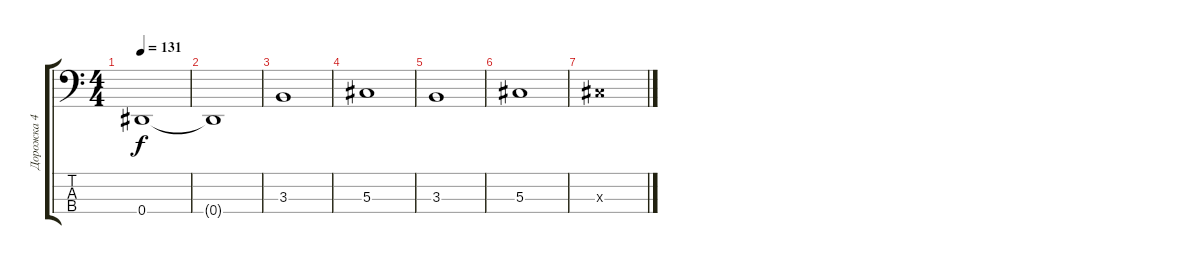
\track ("Дорожка 4" "Дорожка 4") {instrument electricbasspick}
\staff {score tabs}
\tuning (Gb2 Db2 Ab1 Eb1) {hide}
\ts (4 4)
\tempo 131
\clef f4
\ks c
0.4.1{dy f} |
0.4{t}.1 |
3.3.1 |
5.3.1 |
3.3.1 |
5.3.1 |
5.3{x}.1
